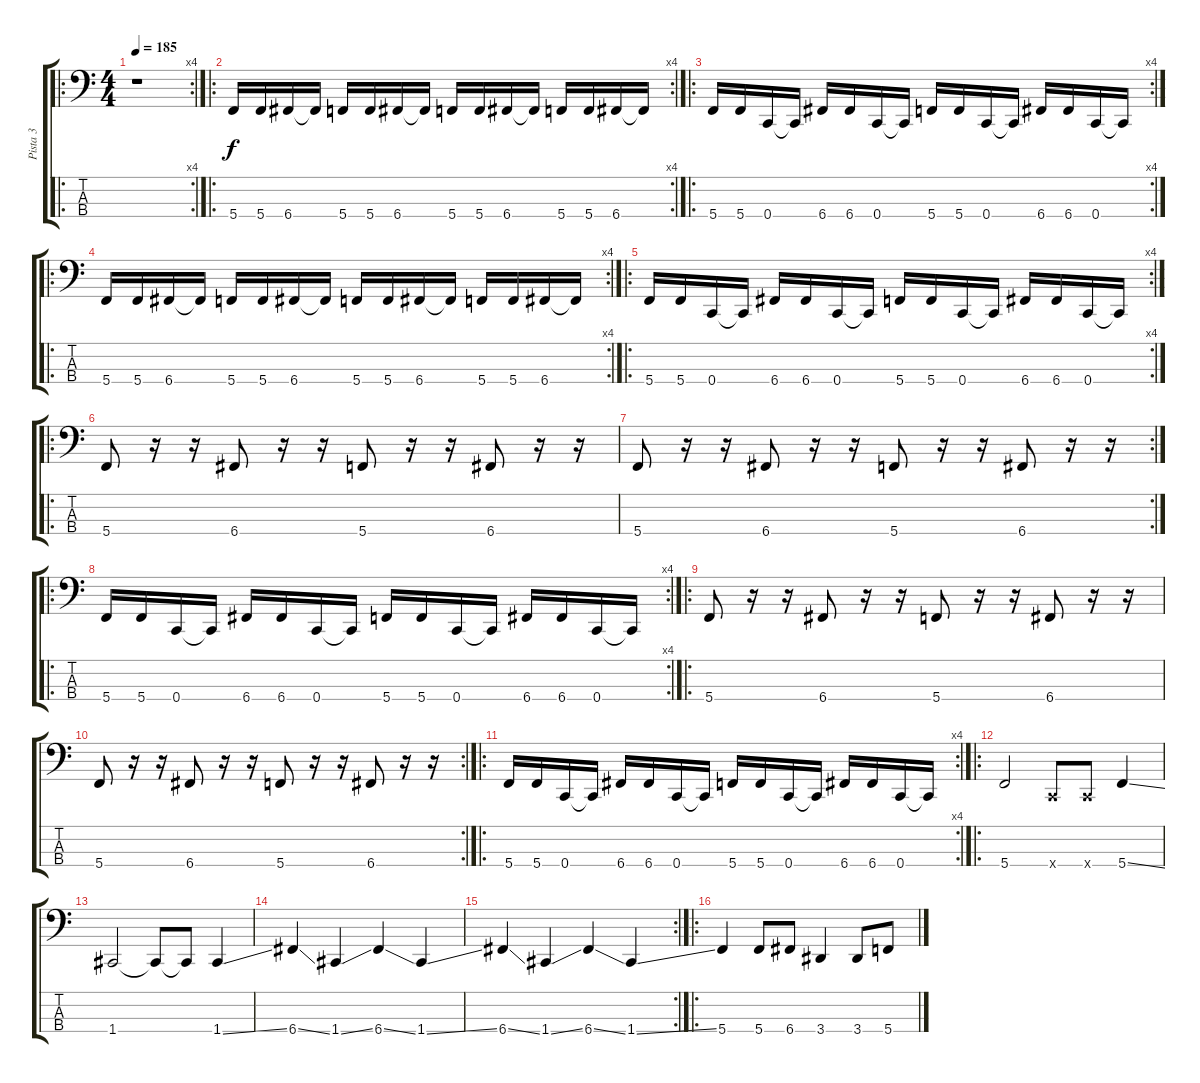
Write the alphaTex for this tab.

\track ("Pista 3" "Pista 3") {instrument electricbassfinger}
\staff {score tabs}
\tuning (F2 C2 G1 C1) {hide}
\ro
\rc 4
\ts (4 4)
\tempo 185
\clef f4
\ks c
r.1{dy f instrument electricbassfinger} |
\ro
\rc 4
5.4.16 5.4.16 6.4.16 6.4{t}.16 5.4.16 5.4.16 6.4.16 6.4{t}.16 5.4.16 5.4.16 6.4.16 6.4{t}.16 5.4.16 5.4.16 6.4.16 6.4{t}.16 |
\ro
\rc 4
5.4.16 5.4.16 0.4.16 0.4{t}.16 6.4.16 6.4.16 0.4.16 0.4{t}.16 5.4.16 5.4.16 0.4.16 0.4{t}.16 6.4.16 6.4.16 0.4.16 0.4{t}.16 |
\ro
\rc 4
5.4.16 5.4.16 6.4.16 6.4{t}.16 5.4.16 5.4.16 6.4.16 6.4{t}.16 5.4.16 5.4.16 6.4.16 6.4{t}.16 5.4.16 5.4.16 6.4.16 6.4{t}.16 |
\ro
\rc 4
5.4.16 5.4.16 0.4.16 0.4{t}.16 6.4.16 6.4.16 0.4.16 0.4{t}.16 5.4.16 5.4.16 0.4.16 0.4{t}.16 6.4.16 6.4.16 0.4.16 0.4{t}.16 |
\ro
5.4.8 r.16 r.16 6.4.8 r.16 r.16 5.4.8 r.16 r.16 6.4.8 r.16 r.16 |
\rc 2
5.4.8 r.16 r.16 6.4.8 r.16 r.16 5.4.8 r.16 r.16 6.4.8 r.16 r.16 |
\ro
\rc 4
5.4.16 5.4.16 0.4.16 0.4{t}.16 6.4.16 6.4.16 0.4.16 0.4{t}.16 5.4.16 5.4.16 0.4.16 0.4{t}.16 6.4.16 6.4.16 0.4.16 0.4{t}.16 |
\ro
5.4.8 r.16 r.16 6.4.8 r.16 r.16 5.4.8 r.16 r.16 6.4.8 r.16 r.16 |
\rc 2
5.4.8 r.16 r.16 6.4.8 r.16 r.16 5.4.8 r.16 r.16 6.4.8 r.16 r.16 |
\ro
\rc 4
5.4.16 5.4.16 0.4.16 0.4{t}.16 6.4.16 6.4.16 0.4.16 0.4{t}.16 5.4.16 5.4.16 0.4.16 0.4{t}.16 6.4.16 6.4.16 0.4.16 0.4{t}.16 |
\ro
5.4.2 0.4{x}.8 0.4{x}.8 5.4{ss}.4 |
1.4.2 1.4{t}.8 1.4{t}.8 1.4{ss}.4 |
6.4{ss}.4 1.4{ss}.4 6.4{ss}.4 1.4{ss}.4 |
\rc 2
6.4{ss}.4 1.4{ss}.4 6.4{ss}.4 1.4{ss}.4 |
\ro
5.4.4 5.4.8 6.4.8 3.4.4 3.4.8 5.4.8
